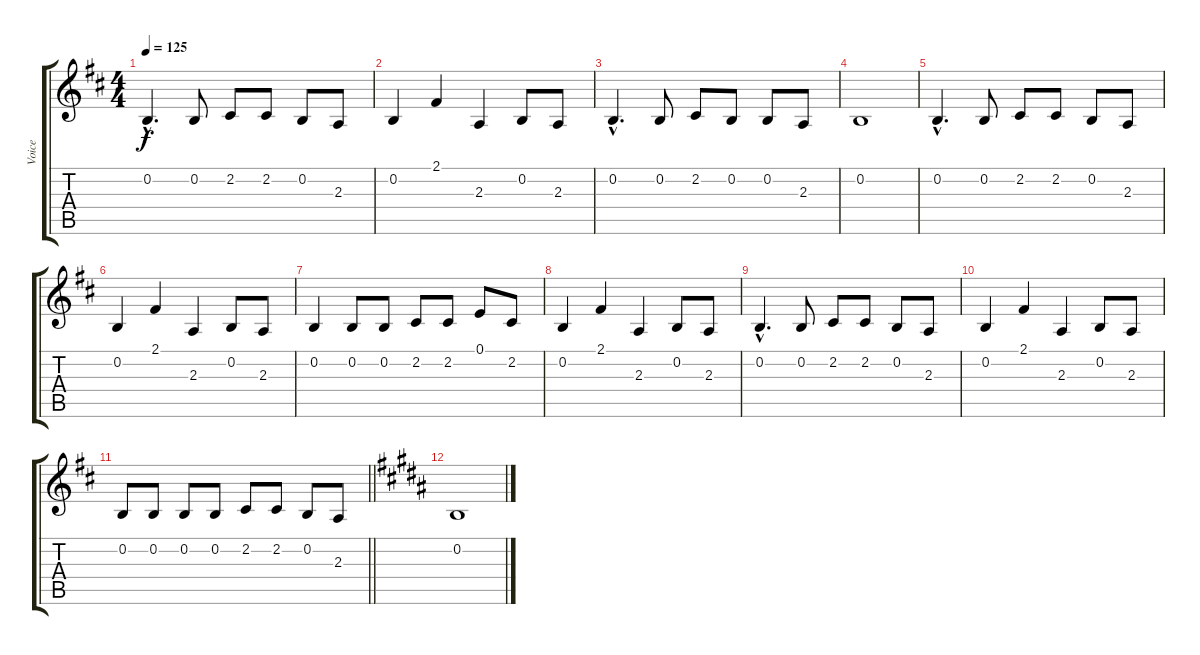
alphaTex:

\track ("Voice" "Voice") {instrument fx5brightness}
\staff {score tabs}
\tuning (E4 B3 G3 D3 A2 E2) {hide}
\ts (4 4)
\tempo 125
\clef g2
\ks d
0.2{hac}.4{d dy f} 0.2.8 2.2.8 2.2.8 0.2.8 2.3.8 |
0.2.4 2.1.4 2.3.4 0.2.8 2.3.8 |
0.2{hac}.4{d} 0.2.8 2.2.8 0.2.8 0.2.8 2.3.8 |
0.2.1 |
0.2{hac}.4{d} 0.2.8 2.2.8 2.2.8 0.2.8 2.3.8 |
0.2.4 2.1.4 2.3.4 0.2.8 2.3.8 |
0.2.4 0.2.8 0.2.8 2.2.8 2.2.8 0.1.8 2.2.8 |
0.2.4 2.1.4 2.3.4 0.2.8 2.3.8 |
0.2{hac}.4{d} 0.2.8 2.2.8 2.2.8 0.2.8 2.3.8 |
0.2.4 2.1.4 2.3.4 0.2.8 2.3.8 |
\barLineRight lightlight
0.2.8 0.2.8 0.2.8 0.2.8 2.2.8 2.2.8 0.2.8 2.3.8 |
\ks b
0.2.1
